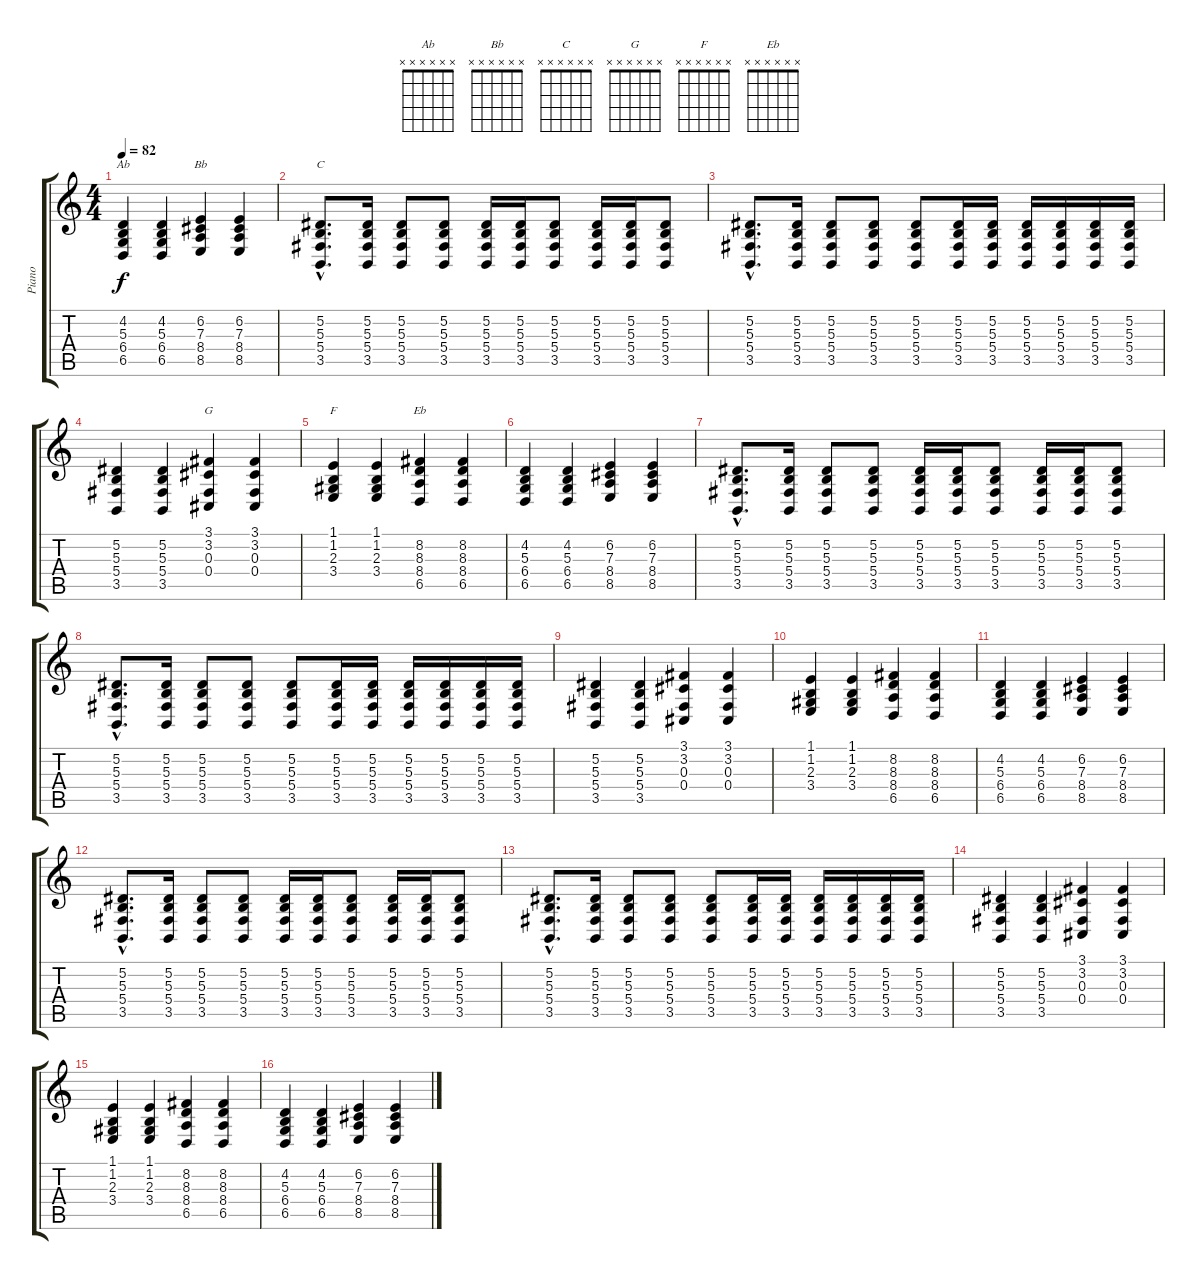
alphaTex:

\track ("Piano" "Piano") {instrument acousticgrandpiano}
\staff {score tabs}
\tuning (Eb4 Bb3 Gb3 Db3 Ab2 Eb2) {hide}
\chord ("Ab" x x x x x x) {firstfret 0}
\chord ("Bb" x x x x x x) {firstfret 0}
\chord ("C" x x x x x x) {firstfret 0}
\chord ("G" x x x x x x) {firstfret 0}
\chord ("F" x x x x x x) {firstfret 0}
\chord ("Eb" x x x x x x) {firstfret 0}
\ts (4 4)
\tempo 82
\clef g2
\ks c
(4.2 5.3 6.4 6.5).4{ch "Ab" dy f} (4.2 5.3 6.4 6.5).4 (6.2 7.3 8.4 8.5).4{ch "Bb"} (6.2 7.3 8.4 8.5).4 |
(5.2{hac} 5.3{hac} 5.4{hac} 3.5{hac}).8{d ch "C"} (5.2 5.3 5.4 3.5).16 (5.2 5.3 5.4 3.5).8 (5.2 5.3 5.4 3.5).8 (5.2 5.3 5.4 3.5).16 (5.2 5.3 5.4 3.5).16 (5.2 5.3 5.4 3.5).8 (5.2 5.3 5.4 3.5).16 (5.2 5.3 5.4 3.5).16 (5.2 5.3 5.4 3.5).8 |
(5.2{hac} 5.3{hac} 5.4{hac} 3.5{hac}).8{d} (5.2 5.3 5.4 3.5).16 (5.2 5.3 5.4 3.5).8 (5.2 5.3 5.4 3.5).8 (5.2 5.3 5.4 3.5).8 (5.2 5.3 5.4 3.5).16 (5.2 5.3 5.4 3.5).16 (5.2 5.3 5.4 3.5).16 (5.2 5.3 5.4 3.5).16 (5.2 5.3 5.4 3.5).16 (5.2 5.3 5.4 3.5).16 |
(5.2 5.3 5.4 3.5).4 (5.2 5.3 5.4 3.5).4 (3.1 3.2 0.3 0.4).4{ch "G"} (3.1 3.2 0.3 0.4).4 |
(1.1 1.2 2.3 3.4).4{ch "F"} (1.1 1.2 2.3 3.4).4 (8.2 8.3 8.4 6.5).4{ch "Eb"} (8.2 8.3 8.4 6.5).4 |
(4.2 5.3 6.4 6.5).4 (4.2 5.3 6.4 6.5).4 (6.2 7.3 8.4 8.5).4 (6.2 7.3 8.4 8.5).4 |
(5.2{hac} 5.3{hac} 5.4{hac} 3.5{hac}).8{d} (5.2 5.3 5.4 3.5).16 (5.2 5.3 5.4 3.5).8 (5.2 5.3 5.4 3.5).8 (5.2 5.3 5.4 3.5).16 (5.2 5.3 5.4 3.5).16 (5.2 5.3 5.4 3.5).8 (5.2 5.3 5.4 3.5).16 (5.2 5.3 5.4 3.5).16 (5.2 5.3 5.4 3.5).8 |
(5.2{hac} 5.3{hac} 5.4{hac} 3.5{hac}).8{d} (5.2 5.3 5.4 3.5).16 (5.2 5.3 5.4 3.5).8 (5.2 5.3 5.4 3.5).8 (5.2 5.3 5.4 3.5).8 (5.2 5.3 5.4 3.5).16 (5.2 5.3 5.4 3.5).16 (5.2 5.3 5.4 3.5).16 (5.2 5.3 5.4 3.5).16 (5.2 5.3 5.4 3.5).16 (5.2 5.3 5.4 3.5).16 |
(5.2 5.3 5.4 3.5).4 (5.2 5.3 5.4 3.5).4 (3.1 3.2 0.3 0.4).4 (3.1 3.2 0.3 0.4).4 |
(1.1 1.2 2.3 3.4).4 (1.1 1.2 2.3 3.4).4 (8.2 8.3 8.4 6.5).4 (8.2 8.3 8.4 6.5).4 |
(4.2 5.3 6.4 6.5).4 (4.2 5.3 6.4 6.5).4 (6.2 7.3 8.4 8.5).4 (6.2 7.3 8.4 8.5).4 |
(5.2{hac} 5.3{hac} 5.4{hac} 3.5{hac}).8{d} (5.2 5.3 5.4 3.5).16 (5.2 5.3 5.4 3.5).8 (5.2 5.3 5.4 3.5).8 (5.2 5.3 5.4 3.5).16 (5.2 5.3 5.4 3.5).16 (5.2 5.3 5.4 3.5).8 (5.2 5.3 5.4 3.5).16 (5.2 5.3 5.4 3.5).16 (5.2 5.3 5.4 3.5).8 |
(5.2{hac} 5.3{hac} 5.4{hac} 3.5{hac}).8{d} (5.2 5.3 5.4 3.5).16 (5.2 5.3 5.4 3.5).8 (5.2 5.3 5.4 3.5).8 (5.2 5.3 5.4 3.5).8 (5.2 5.3 5.4 3.5).16 (5.2 5.3 5.4 3.5).16 (5.2 5.3 5.4 3.5).16 (5.2 5.3 5.4 3.5).16 (5.2 5.3 5.4 3.5).16 (5.2 5.3 5.4 3.5).16 |
(5.2 5.3 5.4 3.5).4 (5.2 5.3 5.4 3.5).4 (3.1 3.2 0.3 0.4).4 (3.1 3.2 0.3 0.4).4 |
(1.1 1.2 2.3 3.4).4 (1.1 1.2 2.3 3.4).4 (8.2 8.3 8.4 6.5).4 (8.2 8.3 8.4 6.5).4 |
(4.2 5.3 6.4 6.5).4 (4.2 5.3 6.4 6.5).4 (6.2 7.3 8.4 8.5).4 (6.2 7.3 8.4 8.5).4
